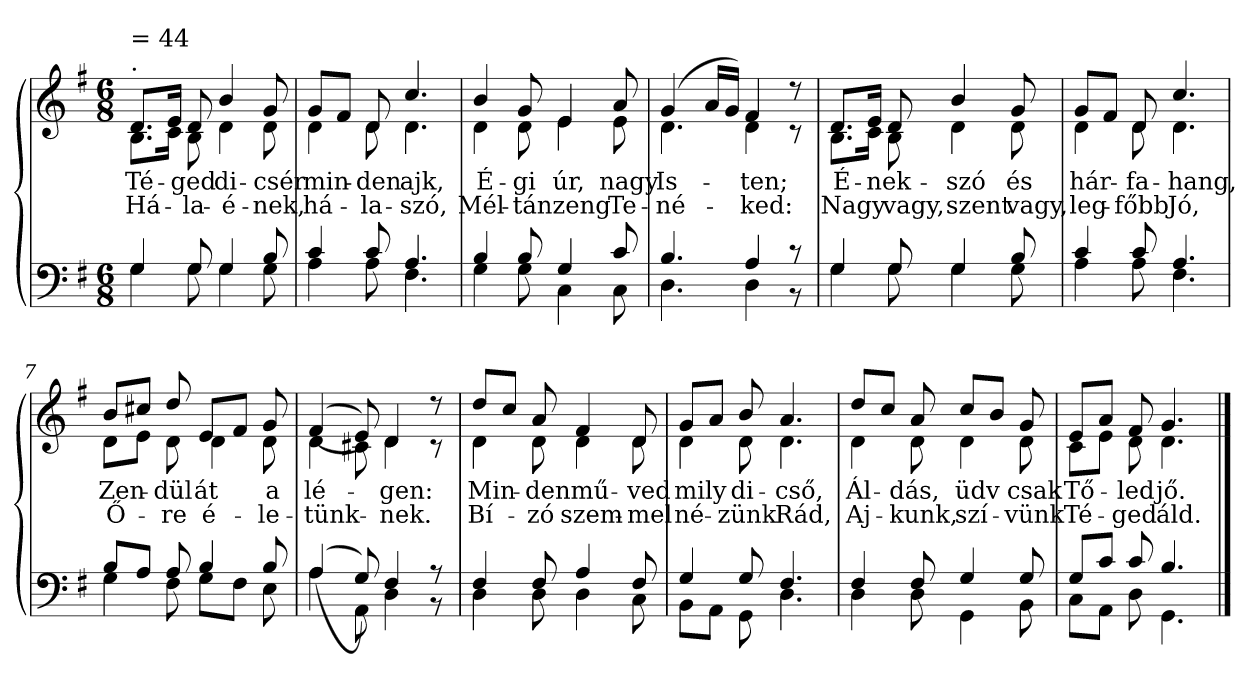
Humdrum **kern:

**kern	**kern	**text	**text
*part2	*part1	*part1	*part1
*staff2	*staff1	*staff1	*staff1
*clefF4	*clefG2	*	*
*k[f#]	*k[f#]	*	*
*e:	*e:	*	*
*M6/8	*M6/8	*	*
=1	=1	=1	=1
*^	*^	*	*
!	!	!LO:TX:a:t=.	!	!	!
!	!	!LO:TX:a:t== 44	!	!	!
!	!	!	!	!LO:LY:b	!LO:LY:b
4G/	4G\	8.d/L	8.B\L	Té-	Há-
.	.	16e/Jk	16c\Jk	.	.
!	!	!	!	!LO:LY:b	!LO:LY:b
8G/	8G\	8d/	8B\	-ged	-la-
!	!	!	!	!LO:LY:b	!LO:LY:b
4G/	4G\	4b/	4d\	di-	-é-
!	!	!	!	!LO:LY:b	!LO:LY:b
8B/	8G\	8g/	8d\	-csér	-nek,
=2	=2	=2	=2	=2	=2
!	!	!	!	!LO:LY:b	!LO:LY:b
4c/	4A\	8g/L	4d\	min-	há-
.	.	8f#/J	.	.	.
!	!	!	!	!LO:LY:b	!LO:LY:b
8c/	8A\	8d/	8d\	-den	-la-
!	!	!	!	!LO:LY:b	!LO:LY:b
4.A/	4.F#\	4.cc/	4.d\	ajk,	-szó,
=3	=3	=3	=3	=3	=3
!	!	!	!	!LO:LY:b	!LO:LY:b
4B/	4G\	4b/	4d\	É-	Mél-
!	!	!	!	!LO:LY:b	!LO:LY:b
8B/	8G\	8g/	8d\	-gi	-tán
!	!	!	!	!LO:LY:b	!LO:LY:b
4G/	4C\	4e/	4e\	úr,	zeng
!	!	!	!	!LO:LY:b	!LO:LY:b
8c/	8C\	8a/	8e\	nagy	Te-
=4	=4	=4	=4	=4	=4
!	!	!	!	!LO:LY:b	!LO:LY:b
4.B/	4.D\	(>4g/	4.d\	Is-	-né-
.	.	16a/LL	.	.	.
.	.	16g/JJ)	.	.	.
!	!	!	!	!LO:LY:b	!LO:LY:b
4A/	4D\	4f#/	4d\	-ten;	-ked:
8r	8r	8r	8r	.	.
!!LO:LB:g=z	!!
=5	=5	=5	=5	=5	=5
!	!	!	!	!LO:LY:b	!LO:LY:b
4G/	4G\	8.d/L	8.B\L	É-	Nagy
.	.	16e/Jk	16c\Jk	.	.
!	!	!	!	!LO:LY:b	!LO:LY:b
8G/	8G\	8d/	8B\	-nek-	vagy,
!	!	!	!	!LO:LY:b	!LO:LY:b
4G/	4G\	4b/	4d\	-szó	szent
!	!	!	!	!LO:LY:b	!LO:LY:b
8B/	8G\	8g/	8d\	és	vagy,
=6	=6	=6	=6	=6	=6
!	!	!	!	!LO:LY:b	!LO:LY:b
4c/	4A\	8g/L	4d\	hár-	leg-
.	.	8f#/J	.	.	.
!	!	!	!	!LO:LY:b	!LO:LY:b
8c/	8A\	8d/	8d\	-fa-	-főbb
!	!	!	!	!LO:LY:b	!LO:LY:b
4.A/	4.F#\	4.cc/	4.d\	-hang,	Jó,
=7	=7	=7	=7	=7	=7
!	!	!	!	!LO:LY:b	!LO:LY:b
8B/L	4G\	8b/L	8d\L	Zen-	Ő-
8A/J	.	8cc#X/J	8e\J	.	.
!	!	!	!	!LO:LY:b	!LO:LY:b
8A/	8F#\	8dd/	8d\	-dül	-re
!	!	!	!	!LO:LY:b	!LO:LY:b
4B/	8G\L	8e/L	4d\	át	é-
.	8F#\J	8f#/J	.	.	.
!	!	!	!	!LO:LY:b	!LO:LY:b
8B/	8E\	8g/	8d\	a	-le-
=8	=8	=8	=8	=8	=8
!	!	!	!	!LO:LY:b	!LO:LY:b
(<(>4A/	4A\	(<(>4f#/	4d\	lé-	-tünk-
8G/))	8AA\	8e/))	8c#X\	.	.
!	!	!	!	!LO:LY:b	!LO:LY:b
4F#/	4D\	4d/	4d\	-gen:	-nek.
8r	8r	8r	8r	.	.
!!LO:LB:g=z	!!
=9	=9	=9	=9	=9	=9
!	!	!	!	!LO:LY:b	!LO:LY:b
4F#/	4D\	8dd/L	4d\	Min-	Bí-
.	.	8cc/J	.	.	.
!	!	!	!	!LO:LY:b	!LO:LY:b
8F#/	8D\	8a/	8d\	-den	-zó
!	!	!	!	!LO:LY:b	!LO:LY:b
4A/	4D\	4f#/	4d\	mű-	szem-
!	!	!	!	!LO:LY:b	!LO:LY:b
8F#/	8C\	8d/	8d\	-ved	-mel
=10	=10	=10	=10	=10	=10
!	!	!	!	!LO:LY:b	!LO:LY:b
4G/	8BB\L	8g/L	4d\	mily	né-
.	8AA\J	8a/J	.	.	.
!	!	!	!	!LO:LY:b	!LO:LY:b
8G/	8GG\	8b/	8d\	di-	-zünk
!	!	!	!	!LO:LY:b	!LO:LY:b
4.F#/	4.D\	4.a/	4.d\	-cső,	Rád,
=11	=11	=11	=11	=11	=11
!	!	!	!	!LO:LY:b	!LO:LY:b
4F#/	4D\	8dd/L	4d\	Ál-	Aj-
.	.	8cc/J	.	.	.
!	!	!	!	!LO:LY:b	!LO:LY:b
8F#/	8D\	8a/	8d\	-dás,	-kunk,
!	!	!	!	!LO:LY:b	!LO:LY:b
4G/	4GG\	8cc/L	4d\	üdv	szí-
.	.	8b/J	.	.	.
!	!	!	!	!LO:LY:b	!LO:LY:b
8G/	8BB\	8g/	8d\	csak	-vünk
=12	=12	=12	=12	=12	=12
!	!	!	!	!LO:LY:b	!LO:LY:b
8G/L	8C\L	8e/L	8c\L	Tő-	Té-
8c/J	8AA\J	8a/J	8e\J	.	.
!	!	!	!	!LO:LY:b	!LO:LY:b
8c/	8D\	8f#/	8d\	-led	-ged
!	!	!	!	!LO:LY:b	!LO:LY:b
4.B/	4.GG\	4.g/	4.d\	jő.	áld.
*v	*v	*	*	*	*
*	*v	*v	*	*
==	==	==	==
*-	*-	*-	*-
